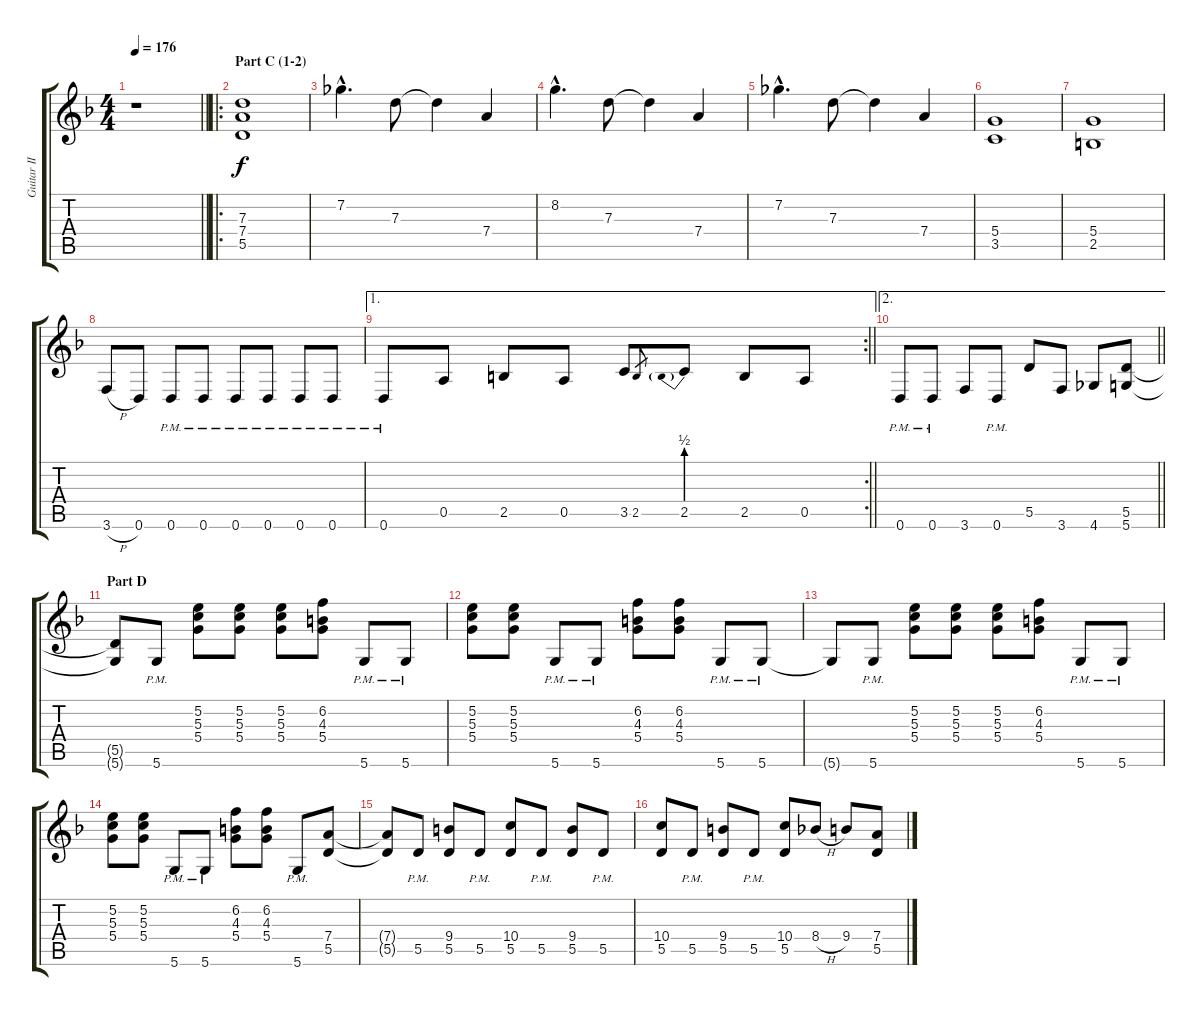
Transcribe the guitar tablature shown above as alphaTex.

\track ("Guitar II (Daita)" "Guitar II ") {instrument distortionguitar}
\staff {score tabs}
\tuning (E4 B3 G3 D3 A2 D2) {hide}
\ts (4 4)
\tempo 176
\clef g2
\barLineRight lightlight
\ks f
r.1{dy f} |
\ro
\section ("" "Part C (1-2)")
(7.3 7.4 5.5).1 |
7.2{hac}.4{d} 7.3.8 7.3{t}.4 7.4.4 |
8.2{hac}.4{d} 7.3.8 7.3{t}.4 7.4.4 |
7.2{hac}.4{d} 7.3.8 7.3{t}.4 7.4.4 |
(5.4 3.5).1 |
(5.4 2.5).1 |
3.6{h}.8 0.6.8 0.6{pm}.8 0.6{pm}.8 0.6{pm}.8 0.6{pm}.8 0.6{pm}.8 0.6{pm}.8 |
\ae 1
\rc 2
\barLineRight lightlight
0.6{pm}.8 0.5.8 2.5.8 0.5.8 3.5.8 2.5.8{gr} 2.5{be (prebend 0 2 60 2)}.8 2.5.8 0.5.8 |
\ae 2
\barLineRight lightlight
0.6{pm}.8 0.6{pm}.8 3.6.8 0.6{pm}.8 5.5.8 3.6.8 4.6.8 (5.5 5.6).8 |
\section ("" "Part D")
(5.5{t} 5.6{t}).8 5.6{pm}.8 (5.2 5.3 5.4).8 (5.2 5.3 5.4).8 (5.2 5.3 5.4).8 (6.2 4.3 5.4).8 5.6{pm}.8 5.6{pm}.8 |
(5.2 5.3 5.4).8 (5.2 5.3 5.4).8 5.6{pm}.8 5.6{pm}.8 (6.2 4.3 5.4).8 (6.2 4.3 5.4).8 5.6{pm}.8 5.6{pm}.8 |
5.6{t}.8 5.6{pm}.8 (5.2 5.3 5.4).8 (5.2 5.3 5.4).8 (5.2 5.3 5.4).8 (6.2 4.3 5.4).8 5.6{pm}.8 5.6{pm}.8 |
(5.2 5.3 5.4).8 (5.2 5.3 5.4).8 5.6{pm}.8 5.6{pm}.8 (6.2 4.3 5.4).8 (6.2 4.3 5.4).8 5.6{pm}.8 (7.4 5.5).8 |
(7.4{t} 5.5{t}).8 5.5{pm}.8 (9.4 5.5).8 5.5{pm}.8 (10.4 5.5).8 5.5{pm}.8 (9.4 5.5).8 5.5{pm}.8 |
(10.4 5.5).8 5.5{pm}.8 (9.4 5.5).8 5.5{pm}.8 (10.4 5.5).8 8.4{h}.8 9.4.8 (7.4 5.5).8
